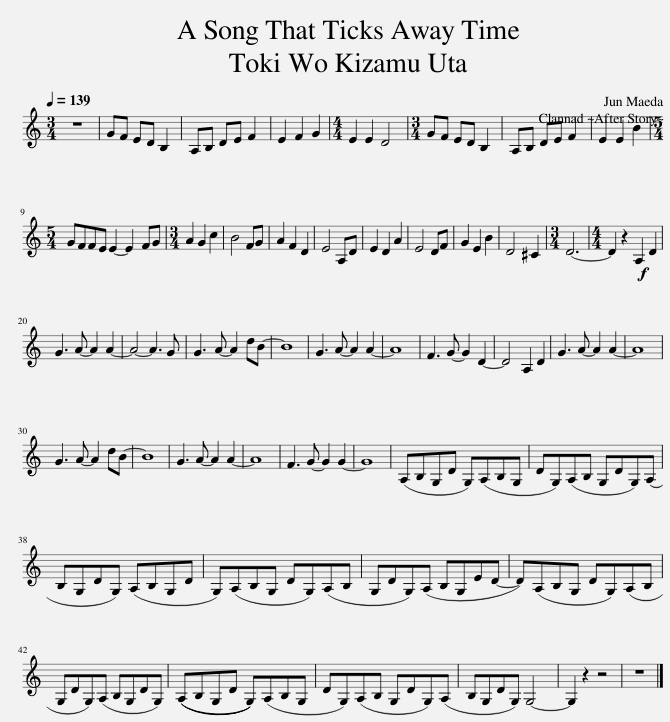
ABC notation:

X:1
L:1/8
Q:1/4=139
M:3/4
I:linebreak $
K:C
V:1 treble
V:1
 z6 | GF ED B,2 | A,B, DE F2 | E2 F2 G2 |[M:4/4] E2 E2 D4 | %5
[M:3/4] GF ED B,2 | A,B, DE F2 | E2 E2 B2 |$[M:5/4] GFFE E2- E2 FG |[M:3/4] A2 G2 c2 | %10
 B4 FG | A2 F2 D2 | E4 A,D | E2 D2 A2 | E4 DF | %15
 G2 E2 B2 | D4 ^C2 |[M:3/4] D6- |[M:4/4] D2 z2!f! A,2 D2 |$ G3 A- A2 A2- | %20
 A4- A3 G | G3 A- A2 dB- | B8 | G3 A- A2 A2- | A8 | %25
 F3 G- G2 D2- | D4 A,2 D2 | G3 A- A2 A2- | A8 |$ G3 A- A2 dB- | %30
 B8 | G3 A- A2 A2- | A8 | F3 G- G2 G2- | G8 | %35
 (A,B,G,D G,)(A,B,G, | DG,)(A,B, G,DG,)(A, |$ B,G,DG,) (A,B,G,D | G,)(A,B,G, DG,)(A,B, | G,DG,)(A, B,G,ED- | %40
 D)(A,B,G, DG,)(A,B, |$ G,DG,)(A, B,G,DG,) | (((A,B,G,D G,)))(A,B,G, | DG,)(A,B, G,DG,)(A, | B,G,DG,) G,4- | %45
 G,2 z2 z4 | z8 |] %47
